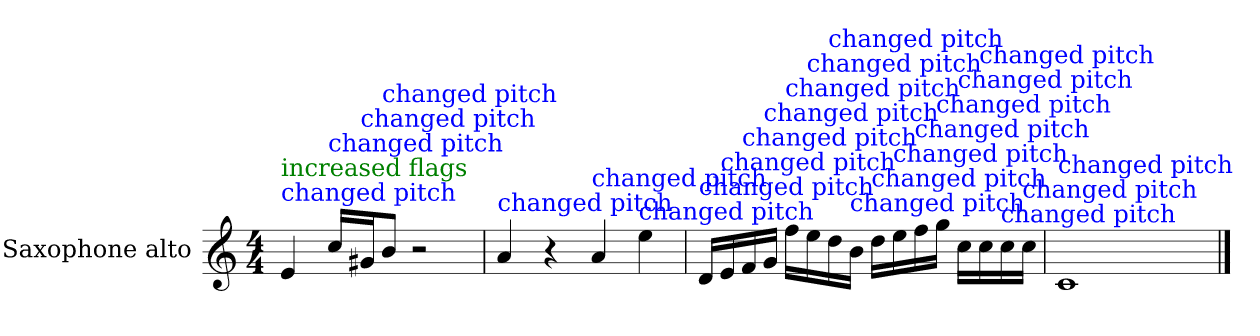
**kern
*part1
*staff1
*I"Saxophone alto
*I'Sax. A.
*clefG2
*ITrd5c9
*k[b-e-a-]
*M4/4
=1
!LO:TX:color=#0000FF:t=changed pitch
!LO:TX:color=#008000:t=increased flags
4Gi/
!LO:TX:color=#0000FF:t=changed pitch
16e-j/LL
!LO:TX:color=#0000FF:t=changed pitch
16Bnj/J
!LO:TX:color=#0000FF:t=changed pitch
8dj/J
2r
=2
!LO:TX:color=#0000FF:t=changed pitch
4cj/
4r
!LO:TX:color=#0000FF:t=changed pitch
4cj/
!LO:TX:color=#0000FF:t=changed pitch
4gj\
=3
!LO:TX:color=#0000FF:t=changed pitch
16Fj/LL
!LO:TX:color=#0000FF:t=changed pitch
16Gj/
!LO:TX:color=#0000FF:t=changed pitch
16A-j/
!LO:TX:color=#0000FF:t=changed pitch
16B-j/JJ
!LO:TX:color=#0000FF:t=changed pitch
16a-j\LL
!LO:TX:color=#0000FF:t=changed pitch
16gj\
!LO:TX:color=#0000FF:t=changed pitch
16fj\
!LO:TX:color=#0000FF:t=changed pitch
16dj\JJ
!LO:TX:color=#0000FF:t=changed pitch
16fj\LL
!LO:TX:color=#0000FF:t=changed pitch
16gj\
!LO:TX:color=#0000FF:t=changed pitch
16a-j\
!LO:TX:color=#0000FF:t=changed pitch
16b-j\JJ
!LO:TX:color=#0000FF:t=changed pitch
16e-j\LL
!LO:TX:color=#0000FF:t=changed pitch
16e-j\
!LO:TX:color=#0000FF:t=changed pitch
16e-j\
!LO:TX:color=#0000FF:t=changed pitch
16e-j\JJ
=4
!LO:TX:color=#0000FF:t=changed pitch
1E-j
==
*-
